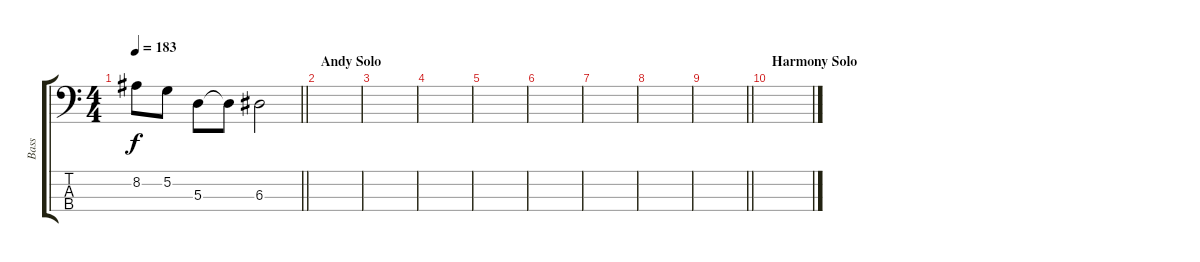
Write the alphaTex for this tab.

\track ("Bass" "Bass") {instrument electricbasspick}
\staff {score tabs}
\tuning (G2 D2 A1 E1) {hide}
\ts (4 4)
\tempo 183
\clef f4
\barLineRight lightlight
\ks c
8.2.8{dy f} 5.2.8 5.3.8 5.3{t}.8 6.3.2 |
\section ("" "Andy Solo")
|
|
|
|
|
|
|
\barLineRight lightlight
|
\section ("" "Harmony Solo")
